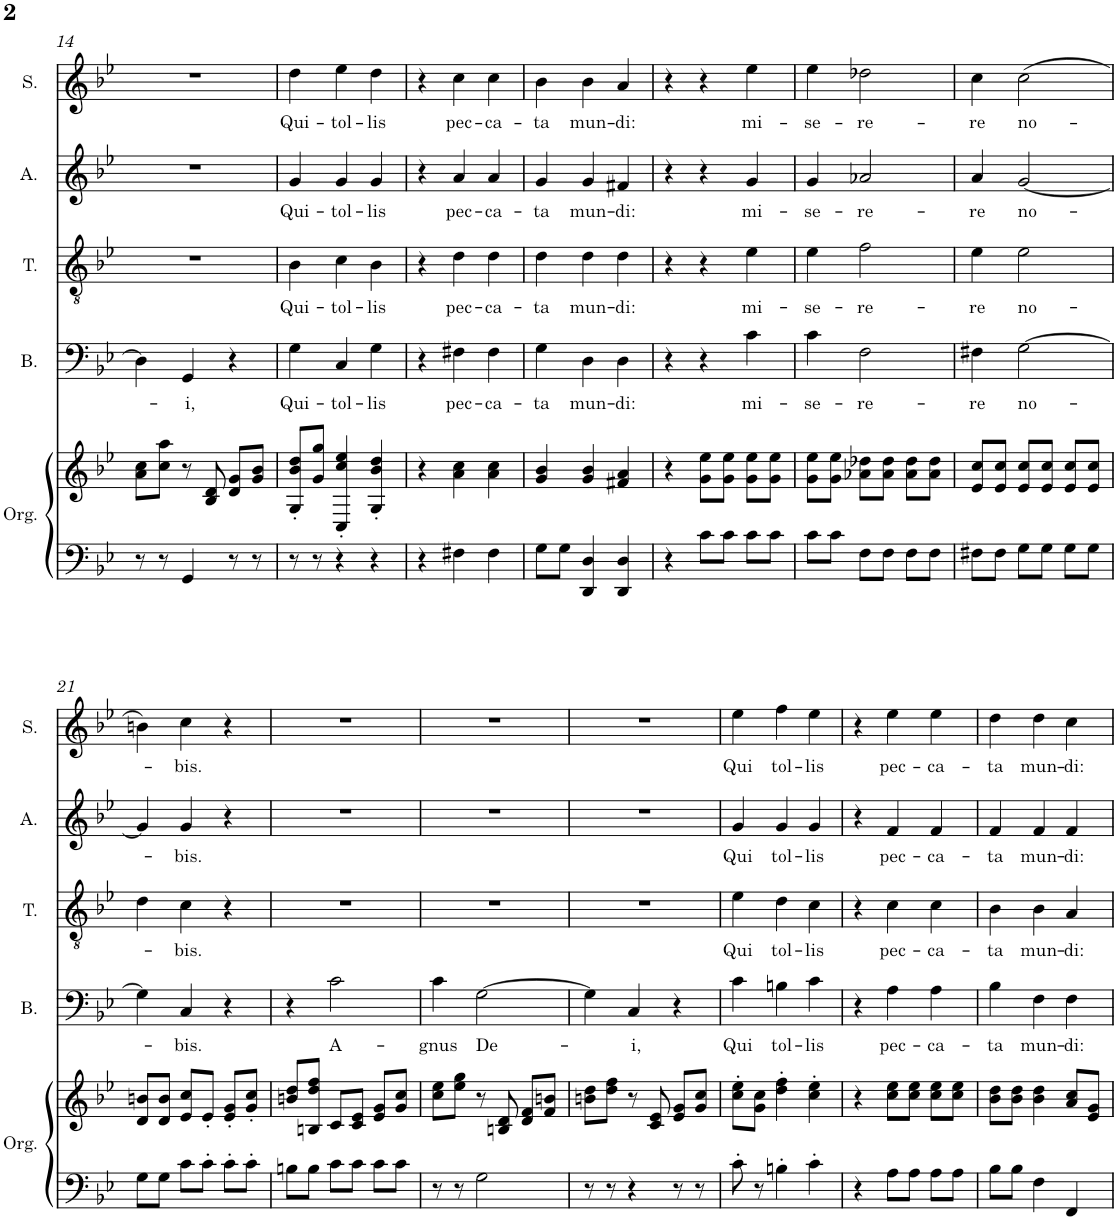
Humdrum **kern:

**kern	**kern	**kern	**text	**kern	**text	**kern	**text	**kern	**text
*part5	*part5	*part4	*part4	*part3	*part3	*part2	*part2	*part1	*part1
*staff6	*staff5	*staff4	*staff4	*staff3	*staff3	*staff2	*staff2	*staff1	*staff1
*I"Organ	*	*I"Bass	*	*I"Tenor	*	*I"Alto	*	*I"Soprano	*
*I'Org.	*	*I'B.	*	*I'T.	*	*I'A.	*	*I'S.	*
!!LO:PB:g=z
*clefF4	*clefG2	*clefF4	*	*clefGv2	*	*clefG2	*	*clefG2	*
*k[b-e-]	*k[b-e-]	*k[b-e-]	*	*k[b-e-]	*	*k[b-e-]	*	*k[b-e-]	*
*M3/4	*M3/4	*M3/4	*	*M3/4	*	*M3/4	*	*M3/4	*
=14	=14	=14	=14	=14	=14	=14	=14	=14	=14
8r	8a\ 8cc\L	4D\]	.	2.r	.	2.r	.	2.r	.
8r	8cc\ 8aa\J	.	.	.	.	.	.	.	.
!	!	!	!LO:LY:b	!	!	!	!	!	!
4GG/	8r	4GG/	-i,	.	.	.	.	.	.
.	8B-/ 8d/	.	.	.	.	.	.	.	.
8r	8d/ 8g/L	4r	.	.	.	.	.	.	.
8r	8g/ 8b-/J	.	.	.	.	.	.	.	.
=15	=15	=15	=15	=15	=15	=15	=15	=15	=15
!	!	!	!LO:LY:b	!	!LO:LY:b	!	!LO:LY:b	!	!LO:LY:b
8r	8G/' 8b-/' 8dd/'L	4G\	Qui-	4B-\	Qui-	4g/	Qui-	4dd\	Qui-
8r	8g/ 8gg/J	.	.	.	.	.	.	.	.
!	!	!	!LO:LY:b	!	!LO:LY:b	!	!LO:LY:b	!	!LO:LY:b
4r	4C/' 4cc/' 4ee-/'	4C/	-tol-	4c\	-tol-	4g/	-tol-	4ee-\	-tol-
!	!	!	!LO:LY:b	!	!LO:LY:b	!	!LO:LY:b	!	!LO:LY:b
4r	4G/' 4b-/' 4dd/'	4G\	-lis	4B-\	-lis	4g/	-lis	4dd\	-lis
=16	=16	=16	=16	=16	=16	=16	=16	=16	=16
4r	4r	4r	.	4r	.	4r	.	4r	.
!	!	!	!LO:LY:b	!	!LO:LY:b	!	!LO:LY:b	!	!LO:LY:b
4F#X\	4a\ 4cc\	4F#X\	pec-	4d\	pec-	4a/	pec-	4cc\	pec-
!	!	!	!LO:LY:b	!	!LO:LY:b	!	!LO:LY:b	!	!LO:LY:b
4F#\	4a\ 4cc\	4F#\	-ca-	4d\	-ca-	4a/	-ca-	4cc\	-ca-
=17	=17	=17	=17	=17	=17	=17	=17	=17	=17
!	!	!	!LO:LY:b	!	!LO:LY:b	!	!LO:LY:b	!	!LO:LY:b
8G\L	4g/ 4b-/	4G\	-ta	4d\	-ta	4g/	-ta	4b-\	-ta
8G\J	.	.	.	.	.	.	.	.	.
!	!	!	!LO:LY:b	!	!LO:LY:b	!	!LO:LY:b	!	!LO:LY:b
4DD/ 4D/	4g/ 4b-/	4D\	mun-	4d\	mun-	4g/	mun-	4b-\	mun-
!	!	!	!LO:LY:b	!	!LO:LY:b	!	!LO:LY:b	!	!LO:LY:b
4DD/ 4D/	4f#X/ 4a/	4D\	-di:	4d\	-di:	4f#X/	-di:	4a/	-di:
=18	=18	=18	=18	=18	=18	=18	=18	=18	=18
4r	4r	4r	.	4r	.	4r	.	4r	.
8c\L	8g\ 8ee-\L	4r	.	4r	.	4r	.	4r	.
8c\J	8g\ 8ee-\J	.	.	.	.	.	.	.	.
!	!	!	!LO:LY:b	!	!LO:LY:b	!	!LO:LY:b	!	!LO:LY:b
8c\L	8g\ 8ee-\L	4c\	mi-	4e-\	mi-	4g/	mi-	4ee-\	mi-
8c\J	8g\ 8ee-\J	.	.	.	.	.	.	.	.
=19	=19	=19	=19	=19	=19	=19	=19	=19	=19
!	!	!	!LO:LY:b	!	!LO:LY:b	!	!LO:LY:b	!	!LO:LY:b
8c\L	8g\ 8ee-\L	4c\	-se-	4e-\	-se-	4g/	-se-	4ee-\	-se-
8c\J	8g\ 8ee-\J	.	.	.	.	.	.	.	.
!	!	!	!LO:LY:b	!	!LO:LY:b	!	!LO:LY:b	!	!LO:LY:b
8F\L	8a-X\ 8dd-X\L	2F\	-re-	2f\	-re-	2a-X/	-re-	2dd-X\	-re-
8F\J	8a-\ 8dd-\J	.	.	.	.	.	.	.	.
8F\L	8a-\ 8dd-\L	.	.	.	.	.	.	.	.
8F\J	8a-\ 8dd-\J	.	.	.	.	.	.	.	.
=20	=20	=20	=20	=20	=20	=20	=20	=20	=20
!	!	!	!LO:LY:b	!	!LO:LY:b	!	!LO:LY:b	!	!LO:LY:b
8F#X\L	8e-/ 8cc/L	4F#X\	-re	4e-\	-re	4a/	-re	4cc\	-re
8F#\J	8e-/ 8cc/J	.	.	.	.	.	.	.	.
!	!	!	!LO:LY:b	!	!LO:LY:b	!	!LO:LY:b	!	!LO:LY:b
8G\L	8e-/ 8cc/L	[2G\	no-	2e-\	no-	[2g/	no-	(2cc\	no-
8G\J	8e-/ 8cc/J	.	.	.	.	.	.	.	.
8G\L	8e-/ 8cc/L	.	.	.	.	.	.	.	.
8G\J	8e-/ 8cc/J	.	.	.	.	.	.	.	.
!!LO:LB:g=z
=21	=21	=21	=21	=21	=21	=21	=21	=21	=21
8G\L	8d/ 8bn/L	4G\]	.	4d\	.	4g/]	.	4bn\)	.
8G\J	8d/ 8b/J	.	.	.	.	.	.	.	.
!	!	!	!LO:LY:b	!	!LO:LY:b	!	!LO:LY:b	!	!LO:LY:b
8c\L	8e-/ 8cc/L	4C/	-bis.	4c\	-bis.	4g/	-bis.	4cc\	-bis.
8c'\J	8e-'/J	.	.	.	.	.	.	.	.
8c'\L	8e-/' 8g/'L	4r	.	4r	.	4r	.	4r	.
8c'\J	8g/' 8cc/'J	.	.	.	.	.	.	.	.
=22	=22	=22	=22	=22	=22	=22	=22	=22	=22
8Bn\L	8bn/ 8dd/L	4r	.	2.r	.	2.r	.	2.r	.
8B\J	8Bn/ 8dd/ 8ff/J	.	.	.	.	.	.	.	.
!	!	!	!LO:LY:b	!	!	!	!	!	!
8c\L	8c/L	2c\	A-	.	.	.	.	.	.
8c\J	8c/ 8e-/J	.	.	.	.	.	.	.	.
8c\L	8e-/ 8g/L	.	.	.	.	.	.	.	.
8c\J	8g/ 8cc/J	.	.	.	.	.	.	.	.
=23	=23	=23	=23	=23	=23	=23	=23	=23	=23
!	!	!	!LO:LY:b	!	!	!	!	!	!
8r	8cc\ 8ee-\L	4c\	-gnus	2.r	.	2.r	.	2.r	.
8r	8ee-\ 8gg\J	.	.	.	.	.	.	.	.
!	!	!	!LO:LY:b	!	!	!	!	!	!
2G\	8r	[2G\	De-	.	.	.	.	.	.
.	8Bn/ 8d/	.	.	.	.	.	.	.	.
.	8d/ 8f/L	.	.	.	.	.	.	.	.
.	8f/ 8bn/J	.	.	.	.	.	.	.	.
=24	=24	=24	=24	=24	=24	=24	=24	=24	=24
8r	8bn\ 8dd\L	4G\]	.	2.r	.	2.r	.	2.r	.
8r	8dd\ 8ff\J	.	.	.	.	.	.	.	.
!	!	!	!LO:LY:b	!	!	!	!	!	!
4r	8r	4C/	-i,	.	.	.	.	.	.
.	8c/ 8e-/	.	.	.	.	.	.	.	.
8r	8e-/ 8g/L	4r	.	.	.	.	.	.	.
8r	8g/ 8cc/J	.	.	.	.	.	.	.	.
=25	=25	=25	=25	=25	=25	=25	=25	=25	=25
!	!	!	!LO:LY:b	!	!LO:LY:b	!	!LO:LY:b	!	!LO:LY:b
8c'\	8cc\' 8ee-\'L	4c\	Qui	4e-\	Qui	4g/	Qui	4ee-\	Qui
8r	8g\ 8cc\J	.	.	.	.	.	.	.	.
!	!	!	!LO:LY:b	!	!LO:LY:b	!	!LO:LY:b	!	!LO:LY:b
4Bn'\	4dd\' 4ff\'	4Bn\	tol-	4d\	tol-	4g/	tol-	4ff\	tol-
!	!	!	!LO:LY:b	!	!LO:LY:b	!	!LO:LY:b	!	!LO:LY:b
4c'\	4cc\' 4ee-\'	4c\	-lis	4c\	-lis	4g/	-lis	4ee-\	-lis
=26	=26	=26	=26	=26	=26	=26	=26	=26	=26
4r	4r	4r	.	4r	.	4r	.	4r	.
!	!	!	!LO:LY:b	!	!LO:LY:b	!	!LO:LY:b	!	!LO:LY:b
8A\L	8cc\ 8ee-\L	4A\	pec-	4c\	pec-	4f/	pec-	4ee-\	pec-
8A\J	8cc\ 8ee-\J	.	.	.	.	.	.	.	.
!	!	!	!LO:LY:b	!	!LO:LY:b	!	!LO:LY:b	!	!LO:LY:b
8A\L	8cc\ 8ee-\L	4A\	-ca-	4c\	-ca-	4f/	-ca-	4ee-\	-ca-
8A\J	8cc\ 8ee-\J	.	.	.	.	.	.	.	.
=27	=27	=27	=27	=27	=27	=27	=27	=27	=27
!	!	!	!LO:LY:b	!	!LO:LY:b	!	!LO:LY:b	!	!LO:LY:b
8B-\L	8b-\ 8dd\L	4B-\	-ta	4B-\	-ta	4f/	-ta	4dd\	-ta
8B-\J	8b-\ 8dd\J	.	.	.	.	.	.	.	.
!	!	!	!LO:LY:b	!	!LO:LY:b	!	!LO:LY:b	!	!LO:LY:b
4F\	4b-\ 4dd\	4F\	mun-	4B-\	mun-	4f/	mun-	4dd\	mun-
!	!	!	!LO:LY:b	!	!LO:LY:b	!	!LO:LY:b	!	!LO:LY:b
4FF/	8a/ 8cc/L	4F\	-di:	4A/	-di:	4f/	-di:	4cc\	-di:
.	8e-/ 8g/J	.	.	.	.	.	.	.	.
=	=	=	=	=	=	=	=	=	=
*-	*-	*-	*-	*-	*-	*-	*-	*-	*-
